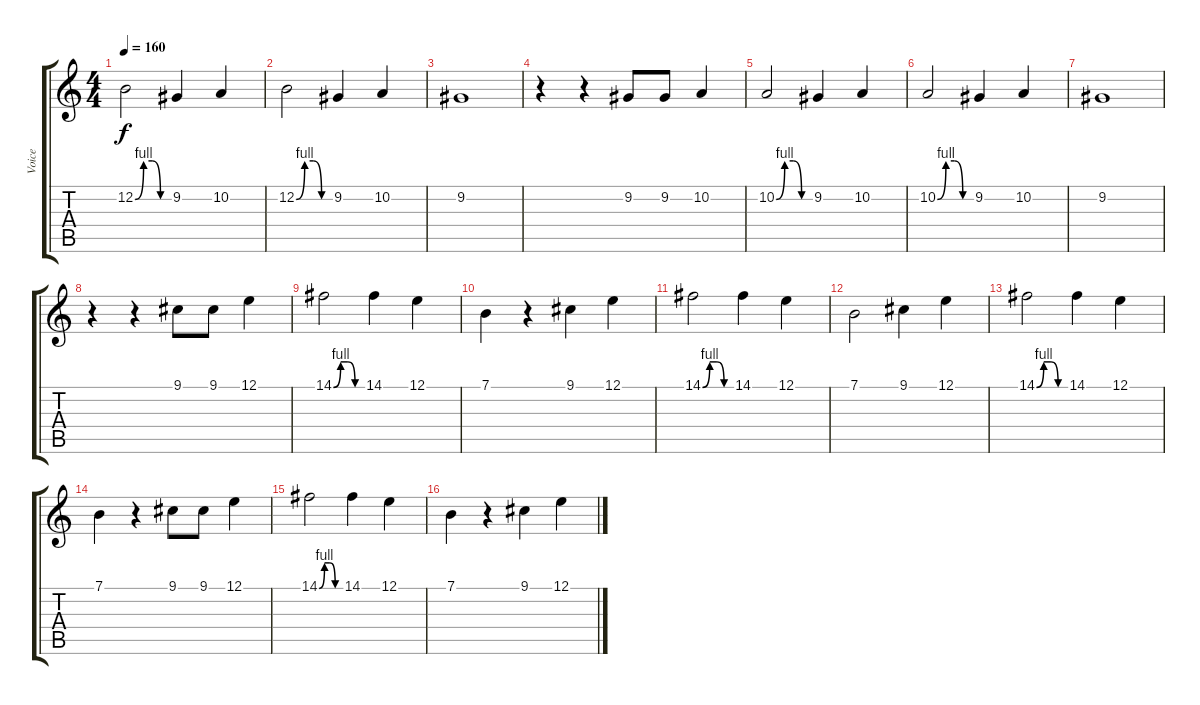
\track ("Voice" "Voice") {instrument sopranosax}
\staff {score tabs}
\tuning (E4 B3 G3 D3 A2 E2) {hide}
\ts (4 4)
\tempo 160
\clef g2
\ks c
12.2{be (custom 0 0 15 4 30 4 45 0 60 0)}.2{dy f} 9.2.4 10.2.4 |
12.2{be (custom 0 0 15 4 30 4 45 0 60 0)}.2 9.2.4 10.2.4 |
9.2.1 |
r.4 r.4 9.2.8 9.2.8 10.2.4 |
10.2{be (custom 0 0 15 4 30 4 45 0 60 0)}.2 9.2.4 10.2.4 |
10.2{be (custom 0 0 15 4 30 4 45 0 60 0)}.2 9.2.4 10.2.4 |
9.2.1 |
r.4 r.4 9.1.8 9.1.8 12.1.4 |
14.1{be (custom 0 0 15 4 30 4 45 0 60 0)}.2 14.1.4 12.1.4 |
7.1.4 r.4 9.1.4 12.1.4 |
14.1{be (custom 0 0 15 4 30 4 45 0 60 0)}.2 14.1.4 12.1.4 |
7.1.2 9.1.4 12.1.4 |
14.1{be (custom 0 0 15 4 30 4 45 0 60 0)}.2 14.1.4 12.1.4 |
7.1.4 r.4 9.1.8 9.1.8 12.1.4 |
14.1{be (custom 0 0 15 4 30 4 45 0 60 0)}.2 14.1.4 12.1.4 |
7.1.4 r.4 9.1.4 12.1.4
